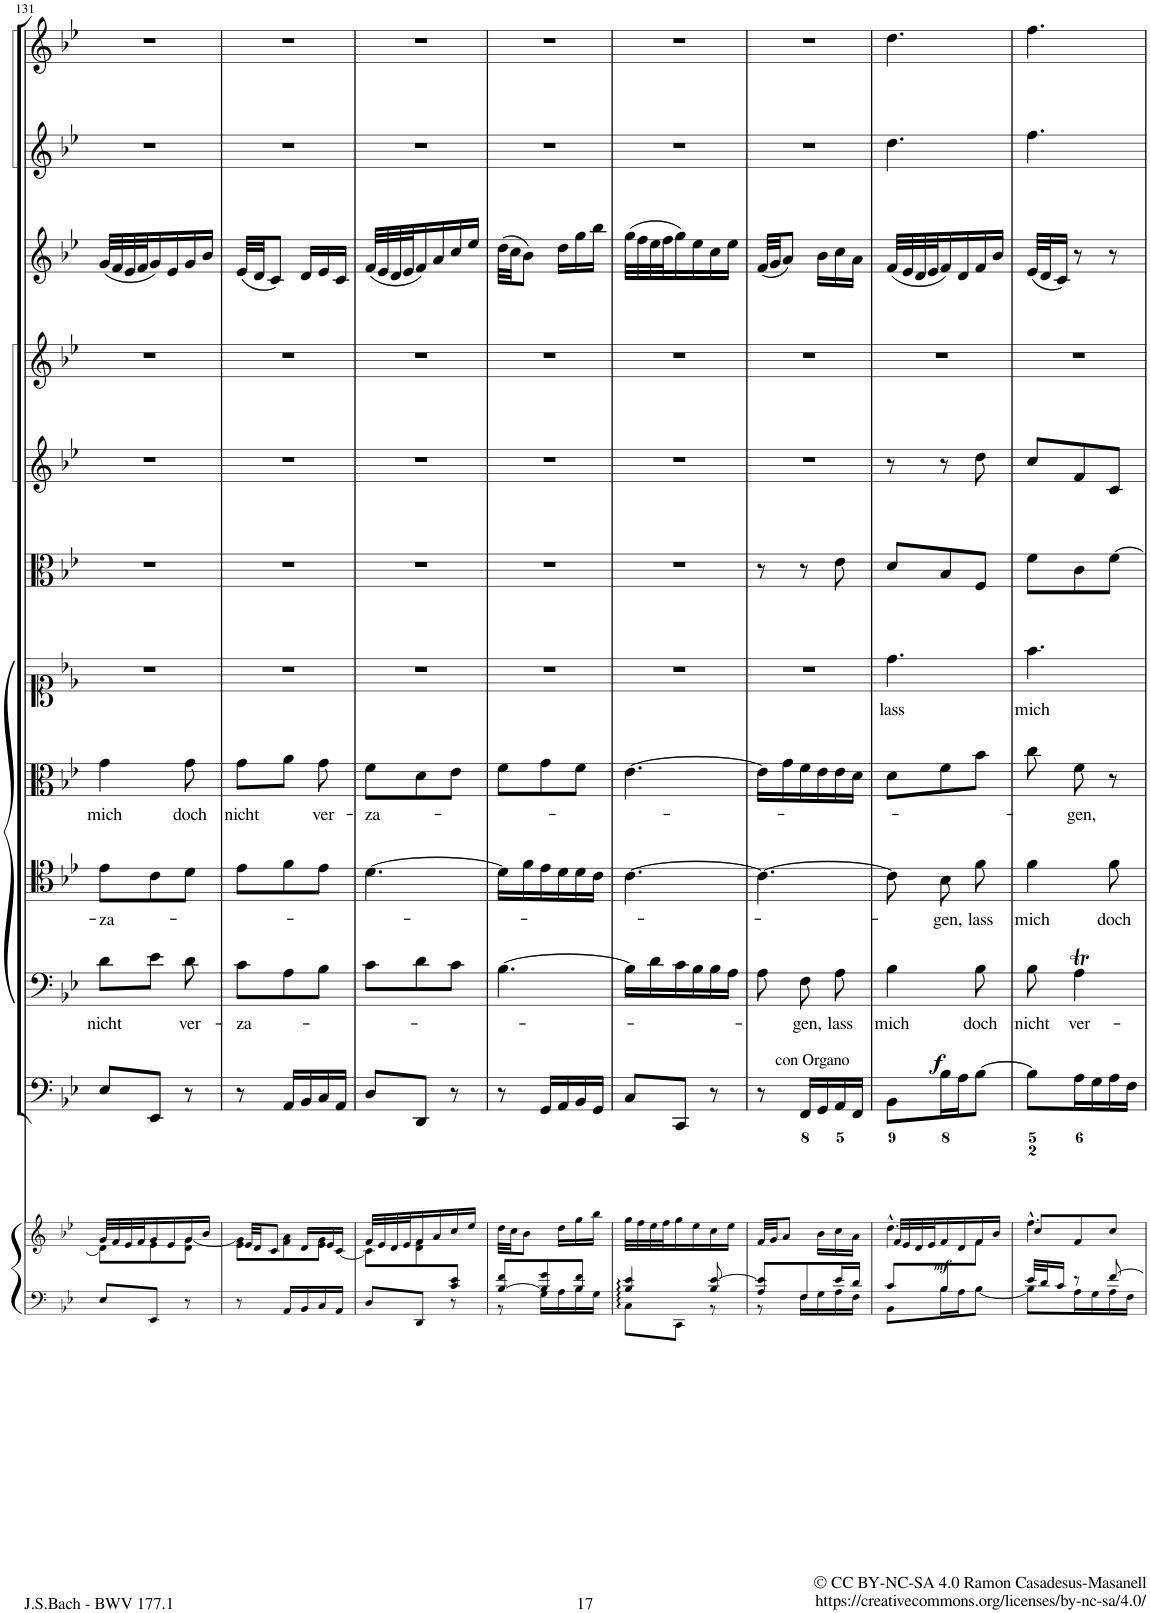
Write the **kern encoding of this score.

**kern	**kern	**dynam	**kern	**dynam	**kern	**text	**kern	**text	**kern	**text	**kern	**text	**kern	**kern	**kern	**kern	**kern	**kern
*part12	*part12	*part12	*part11	*part11	*part10	*part10	*part9	*part9	*part8	*part8	*part7	*part7	*part6	*part5	*part4	*part3	*part2	*part1
*staff13	*staff12	*staff12/13	*staff11	*staff11	*staff10	*staff10	*staff9	*staff9	*staff8	*staff8	*staff7	*staff7	*staff6	*staff5	*staff4	*staff3	*staff2	*staff1
*I"Piano reduction	*	*	*I"Continuo	*	*I"Basso	*	*I"Tenore	*	*I"Alto	*	*I"Soprano	*	*I"Viola	*I"Violino II	*I"Violino I	*I"Violino concertante	*I"Oboe II	*I"Oboe I
*I'Pno	*	*	*	*	*	*	*	*	*	*	*	*	*I'Vla	*I'Vln	*I'Vln	*I'Vln	*I'Ob	*I'Ob
!!LO:PB:g=z
*clefF4	*clefG2	*	*clefF4	*	*clefF4	*	*clefC4	*	*clefC3	*	*clefC1	*	*clefC3	*clefG2	*clefG2	*clefG2	*clefG2	*clefG2
*k[b-e-]	*k[b-e-]	*	*k[b-e-]	*	*k[b-e-]	*	*k[b-e-]	*	*k[b-e-]	*	*k[b-e-]	*	*k[b-e-]	*k[b-e-]	*k[b-e-]	*k[b-e-]	*k[b-e-]	*k[b-e-]
*M3/8	*M3/8	*	*M3/8	*	*M3/8	*	*M3/8	*	*M3/8	*	*M3/8	*	*M3/8	*M3/8	*M3/8	*M3/8	*M3/8	*M3/8
=131	=131	=131	=131	=131	=131	=131	=131	=131	=131	=131	=131	=131	=131	=131	=131	=131	=131	=131
*	*^	*	*	*	*	*	*	*	*	*	*	*	*	*	*	*	*	*
!	!	!	!	!	!	!	!LO:LY:b	!	!LO:LY:b	!	!LO:LY:b	!	!	!	!	!	!	!	!
8E-/L	32g/LLL	8d\L]	.	8E-/L	.	8d\L	nicht	8e-\L	-za-	4g\	mich	4.r	.	4.r	4.r	4.r	(32g/LLL	4.r	4.r
.	32f/	.	.	.	.	.	.	.	.	.	.	.	.	.	.	.	32f/	.	.
.	32e-/	.	.	.	.	.	.	.	.	.	.	.	.	.	.	.	32e-/	.	.
.	32f/J	.	.	.	.	.	.	.	.	.	.	.	.	.	.	.	32f/J	.	.
8EE-/J	16g/	8e-\	.	8EE-/J	.	8e-\J	.	8c\	.	.	.	.	.	.	.	.	16g/)	.	.
.	16e-/	.	.	.	.	.	.	.	.	.	.	.	.	.	.	.	16e-/	.	.
!	!	!	!	!	!	!	!LO:LY:b	!	!	!	!LO:LY:b	!	!	!	!	!	!	!	!
8r	16g/	8d\ [8g\J	.	8r	.	8d\	ver-	8d\J	.	8g\	doch	.	.	.	.	.	16g/	.	.
.	16b-/JJ	.	.	.	.	.	.	.	.	.	.	.	.	.	.	.	16b-/JJ	.	.
=132	=132	=132	=132	=132	=132	=132	=132	=132	=132	=132	=132	=132	=132	=132	=132	=132	=132	=132	=132
!	!	!	!	!	!	!	!LO:LY:b	!	!	!	!LO:LY:b	!	!	!	!	!	!	!	!
8r	32e-/LLL	8e-\ 8g\]L	.	8r	.	8c\L	-za-	8e-\L	.	8g\L	nicht	4.r	.	4.r	4.r	4.r	(32e-/LLL	4.r	4.r
.	32d/JJ	.	.	.	.	.	.	.	.	.	.	.	.	.	.	.	32d/JJ	.	.
.	8c/J	.	.	.	.	.	.	.	.	.	.	.	.	.	.	.	8c/J)	.	.
16AA/LL	.	8f\ 8a\	.	16AA/LL	.	8A\	.	8f\	.	8a\J	.	.	.	.	.	.	.	.	.
16BB-/	16d/LL	.	.	16BB-/	.	.	.	.	.	.	.	.	.	.	.	.	16d/LL	.	.
!	!	!	!	!	!	!	!	!	!	!	!LO:LY:b	!	!	!	!	!	!	!	!
16C/	16e-/	8e-\ 8g\J	.	16C/	.	8B-\J	.	8e-\J	.	8g\	ver-	.	.	.	.	.	16e-/	.	.
16AA/JJ	[<16c/JJ	.	.	16AA/JJ	.	.	.	.	.	.	.	.	.	.	.	.	16c/JJ	.	.
=133	=133	=133	=133	=133	=133	=133	=133	=133	=133	=133	=133	=133	=133	=133	=133	=133	=133	=133	=133
*^	*	*	*	*	*	*	*	*	*	*	*	*	*	*	*	*	*	*	*
!	!	!	!	!	!	!	!	!	!	!	!	!LO:LY:b	!	!	!	!	!	!	!	!
4ryy	8D/L	32f/LLL	8c\L]	.	8D/L	.	8c\L	.	[4.d\	.	8f\L	-za-	4.r	.	4.r	4.r	4.r	(32f/LLL	4.r	4.r
.	.	32e-/	.	.	.	.	.	.	.	.	.	.	.	.	.	.	.	32e-/	.	.
.	.	32d/	.	.	.	.	.	.	.	.	.	.	.	.	.	.	.	32d/	.	.
.	.	32e-/J	.	.	.	.	.	.	.	.	.	.	.	.	.	.	.	32e-/J	.	.
.	8DD/J	16f/	8d\ 8f\	.	8DD/J	.	8d\	.	.	.	8d\	.	.	.	.	.	.	16f/)	.	.
.	.	16a/	.	.	.	.	.	.	.	.	.	.	.	.	.	.	.	16a/	.	.
8c/ 8e-/J	8r	16cc/	8ryy	.	8r	.	8c\J	.	.	.	8e-\J	.	.	.	.	.	.	16cc/	.	.
.	.	16ee-/JJ	.	.	.	.	.	.	.	.	.	.	.	.	.	.	.	16ee-/JJ	.	.
*	*	*v	*v	*	*	*	*	*	*	*	*	*	*	*	*	*	*	*	*	*
=134	=134	=134	=134	=134	=134	=134	=134	=134	=134	=134	=134	=134	=134	=134	=134	=134	=134	=134	=134
[8B-/ 8f/L	8r	32dd\LLL	.	8r	.	[4.B-\	.	16d\LL]	.	8f\L	.	4.r	.	4.r	4.r	4.r	(32dd\LLL	4.r	4.r
.	.	32cc\JJ	.	.	.	.	.	.	.	.	.	.	.	.	.	.	32cc\JJ	.	.
.	.	8b-\J	.	.	.	.	.	16f\	.	.	.	.	.	.	.	.	8b-\J)	.	.
8B-/] 8g/	16G\LL	.	.	16GG/LL	.	.	.	16e-\	.	8g\	.	.	.	.	.	.	.	.	.
.	16A\	16dd\LL	.	16AA/	.	.	.	16d\	.	.	.	.	.	.	.	.	16dd\LL	.	.
8B-/ 8f/J	16B-\	16gg\	.	16BB-/	.	.	.	16d\	.	8f\J	.	.	.	.	.	.	16gg\	.	.
.	16G\JJ	16bb-\JJ	.	16GG/JJ	.	.	.	16c\JJ	.	.	.	.	.	.	.	.	16bb-\JJ	.	.
=135	=135	=135	=135	=135	=135	=135	=135	=135	=135	=135	=135	=135	=135	=135	=135	=135	=135	=135	=135
4B-/ 4e-/	8C\L	32gg\LLL	.	8C/L	.	16B-\LL]	.	[4.c\	.	[4.e-\	.	4.r	.	4.r	4.r	4.r	(32gg\LLL	4.r	4.r
.	.	32ff\	.	.	.	.	.	.	.	.	.	.	.	.	.	.	32ff\	.	.
.	.	32ee-\	.	.	.	16d\	.	.	.	.	.	.	.	.	.	.	32ee-\	.	.
.	.	32ff\J	.	.	.	.	.	.	.	.	.	.	.	.	.	.	32ff\J	.	.
.	8CC\J	16gg\	.	8CC/J	.	16c\	.	.	.	.	.	.	.	.	.	.	16gg\)	.	.
.	.	16ee-\	.	.	.	16B-\	.	.	.	.	.	.	.	.	.	.	16ee-\	.	.
8B-/ [8e-/	8r	16cc\	.	8r	.	16B-\	.	.	.	.	.	.	.	.	.	.	16cc\	.	.
.	.	16ee-\JJ	.	.	.	16A\JJ	.	.	.	.	.	.	.	.	.	.	16ee-\JJ	.	.
=136	=136	=136	=136	=136	=136	=136	=136	=136	=136	=136	=136	=136	=136	=136	=136	=136	=136	=136	=136
8A/ 8e-/]L	8r	32f/LLL	.	8r	.	8A\	.	4.c\_	.	16e-\LL]	.	4.r	.	8r	4.r	4.r	(32f/LLL	4.r	4.r
.	.	32g/JJ	.	.	.	.	.	.	.	.	.	.	.	.	.	.	32g/JJ	.	.
.	.	8a/J	.	.	.	.	.	.	.	16g\	.	.	.	.	.	.	8a/J)	.	.
!	!	!	!	!LO:TX:a:t=con Organo	!	!	!	!	!	!	!	!	!	!	!	!	!	!	!
!	!	!	!	!	!	!	!LO:LY:b	!	!	!	!	!	!	!	!	!	!	!	!
8F/	16F\LL	.	.	16FF/LL	.	8F\	-gen,	.	.	16f\	.	.	.	8r	.	.	.	.	.
.	16G\	16b-\LL	.	16GG/	.	.	.	.	.	16e-\	.	.	.	.	.	.	16b-\LL	.	.
!	!	!	!	!	!	!	!LO:LY:b	!	!	!	!	!	!	!	!	!	!	!	!
16e-/L	16A\	16cc\	.	16AA/	.	8A\	lass	.	.	16e-\	.	.	.	8e-\	.	.	16cc\	.	.
16d/JJ	16F\JJ	16a\JJ	.	16FF/JJ	.	.	.	.	.	16d\JJ	.	.	.	.	.	.	16a\JJ	.	.
=137	=137	=137	=137	=137	=137	=137	=137	=137	=137	=137	=137	=137	=137	=137	=137	=137	=137	=137	=137
*	*	*^	*	*	*	*	*	*	*	*	*	*	*	*	*	*	*	*	*
*	*	*	*^	*	*	*	*	*	*	*	*	*	*	*	*	*	*	*	*	*
!	!	!	!	!	!	!	!	!	!LO:LY:b	!	!	!	!	!	!LO:LY:b	!	!	!	!	!	!
8c/L	8BB-\L	32f/LLL	4.dd^^\	4ryy	.	8BB-\L	.	4B-\	mich	8c\]	.	8d\L	.	4.dd\	lass	8d/L	8r	4.r	(32f/LLL	4.dd\	4.dd\
.	.	32e-/	.	.	.	.	.	.	.	.	.	.	.	.	.	.	.	.	32e-/	.	.
.	.	32d/	.	.	.	.	.	.	.	.	.	.	.	.	.	.	.	.	32d/	.	.
.	.	32e-/J	.	.	.	.	.	.	.	.	.	.	.	.	.	.	.	.	32e-/J	.	.
!	!	!	!	!	!LO:DY:b	!	!LO:DY:a	!	!	!	!LO:LY:b	!	!	!	!	!	!	!	!	!	!
8B-/	16B-\L	16f/	.	.	mf	16B-\L	f	.	.	8B-\	-gen,	8f\	.	.	.	8B-/	8r	.	16f/)	.	.
.	16A\J	16d/	.	.	.	16A\J	.	.	.	.	.	.	.	.	.	.	.	.	16d/	.	.
!	!	!	!	!	!	!	!	!	!LO:LY:b	!	!LO:LY:b	!	!	!	!	!	!	!	!	!	!
8ryy	[8B-\J	16f/	.	8f\J	.	[8B-\J	.	8B-\	doch	8f\	lass	8b-\J	.	.	.	8F/J	8dd\	.	16f/	.	.
.	.	16b-/JJ	.	.	.	.	.	.	.	.	.	.	.	.	.	.	.	.	16b-/JJ	.	.
*	*	*	*v	*v	*	*	*	*	*	*	*	*	*	*	*	*	*	*	*	*	*
=138	=138	=138	=138	=138	=138	=138	=138	=138	=138	=138	=138	=138	=138	=138	=138	=138	=138	=138	=138	=138
!	!	!	!	!	!	!	!	!LO:LY:b	!	!LO:LY:b	!	!	!	!LO:LY:b	!	!	!	!	!	!
32e-/LLL	8B-\L]	8cc/L	4.ff^^\	.	8B-\L]	.	8B-\	nicht	4f\	mich	8cc\	.	4.ff\	mich	8f\L	8cc/L	4.r	(32e-/LLL	4.ff\	4.ff\
32d/J	.	.	.	.	.	.	.	.	.	.	.	.	.	.	.	.	.	32d/J	.	.
16c/JJ	.	.	.	.	.	.	.	.	.	.	.	.	.	.	.	.	.	16c/JJ)	.	.
!	!	!	!	!	!	!	!	!LO:LY:b	!	!	!	!LO:LY:b	!	!	!	!	!	!	!	!
8r	16A\L	8f/	.	.	16A\L	.	4At\	ver-	.	.	8f\	-gen,	.	.	8c\	8f/	.	8r	.	.
.	16G\	.	.	.	16G\	.	.	.	.	.	.	.	.	.	.	.	.	.	.	.
!	!	!	!	!	!	!	!	!	!	!LO:LY:b	!	!	!	!	!	!	!	!	!	!
[8f/	16A\	8cc/J	.	.	16A\	.	.	.	8f\	doch	8r	.	.	.	[8f\J	8c/J	.	8r	.	.
.	16F\JJ	.	.	.	16F\JJ	.	.	.	.	.	.	.	.	.	.	.	.	.	.	.
*v	*v	*	*	*	*	*	*	*	*	*	*	*	*	*	*	*	*	*	*	*
*	*v	*v	*	*	*	*	*	*	*	*	*	*	*	*	*	*	*	*	*
=	=	=	=	=	=	=	=	=	=	=	=	=	=	=	=	=	=	=
*-	*-	*-	*-	*-	*-	*-	*-	*-	*-	*-	*-	*-	*-	*-	*-	*-	*-	*-
